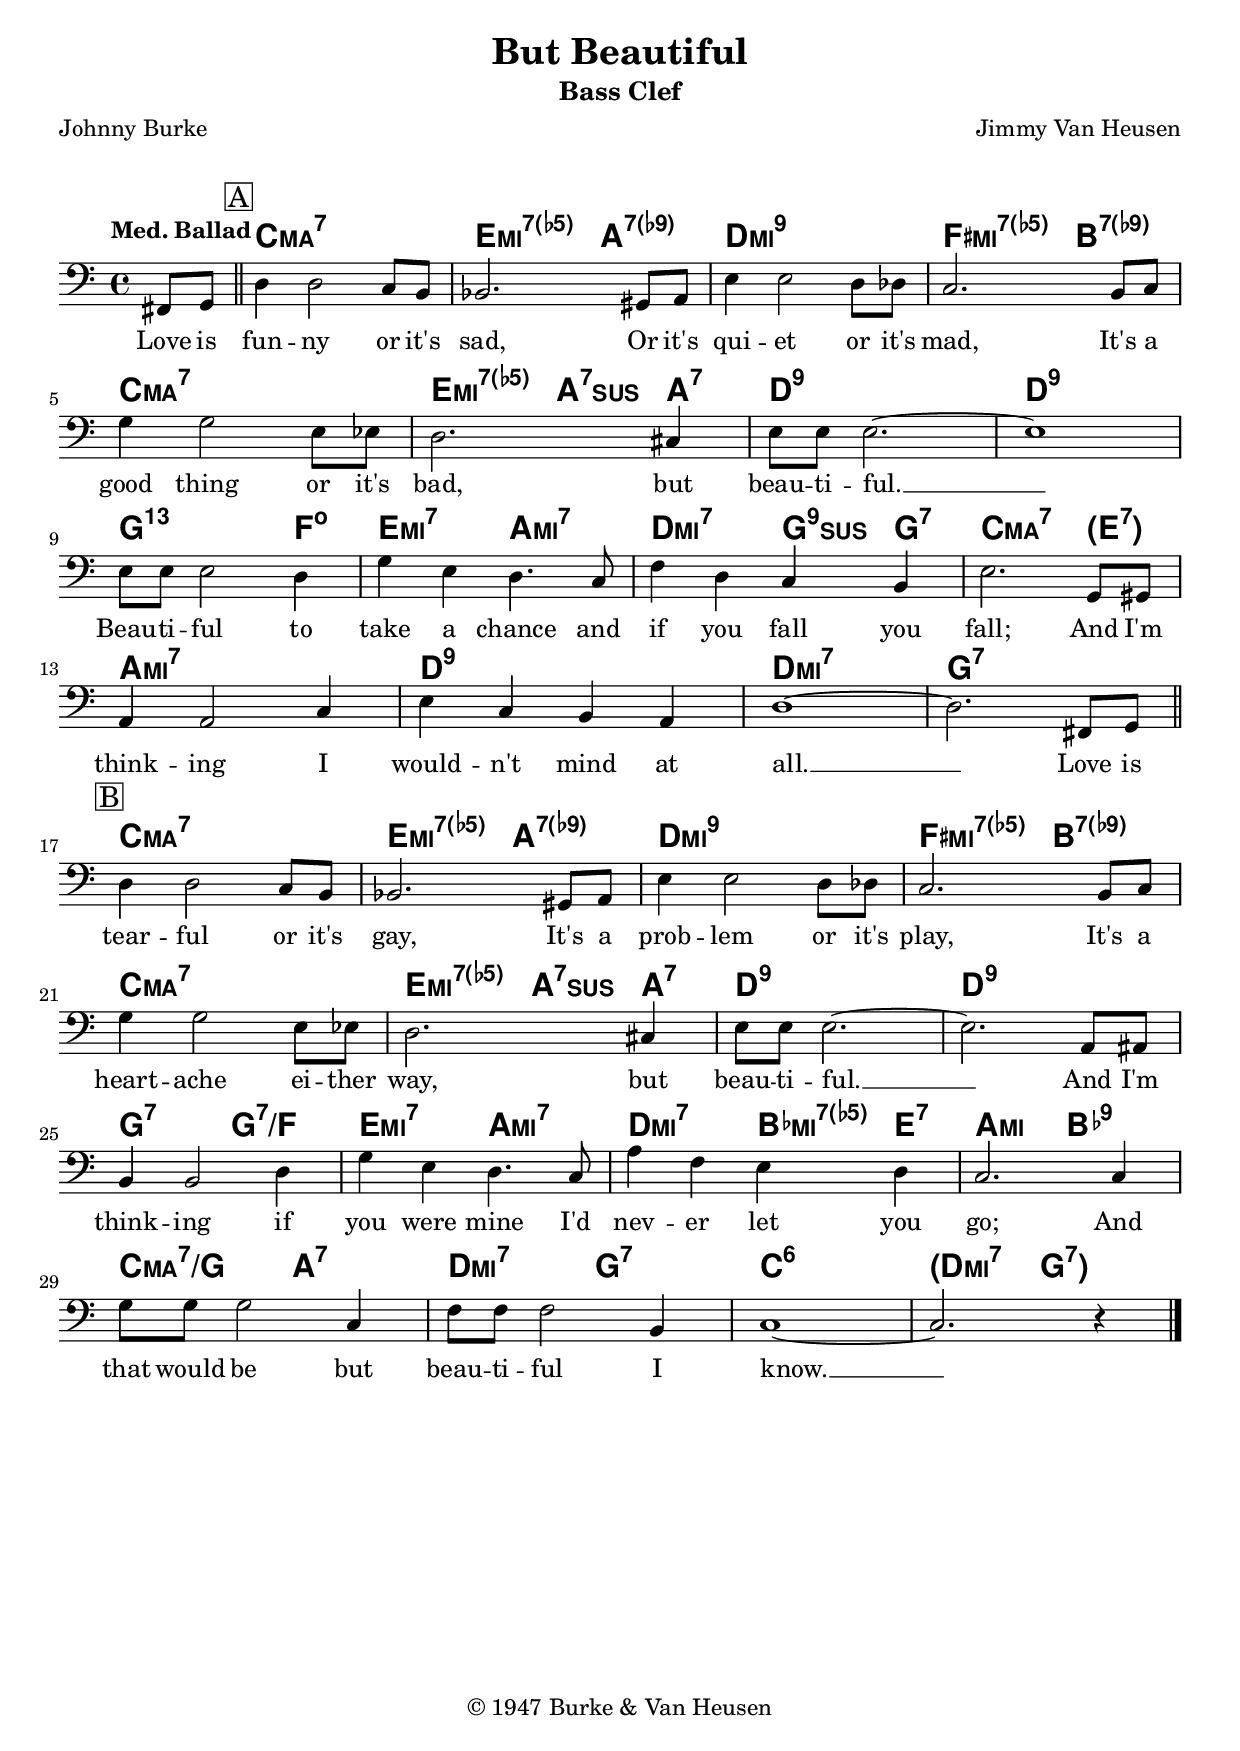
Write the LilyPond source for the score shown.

\version "2.24.0"

\include "english.ly"

instrument = "Bass Clef"
whatKey = c,
whatClef = "bass"

%% -*- Mode: LilyPond -*-

\include "lead-sheets.ily"

\header {
  title = "But Beautiful"
  subtitle = \instrument
  poet = "Johnny Burke"
  composer = "Jimmy Van Heusen"
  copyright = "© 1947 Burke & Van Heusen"
}

refrainLyrics = \lyricmode {
  Love is fun -- ny or it's sad,
  Or it's qui -- et or it's mad,
  It's a good thing or it's bad,
  but beau -- ti -- ful. __

  Beau -- ti -- ful to take a chance
  and if you fall you fall;
  And I'm think -- ing I would -- n't mind at all. __
  
  Love is tear -- ful or it's gay,
  It's a prob -- lem or it's play,
  It's a heart -- ache ei -- ther way,
  but beau -- ti -- ful. __
  
  And I'm think -- ing if you were mine
  I'd nev -- er let you go;
  And that would be but beau -- ti -- ful I know. __
}

refrainChords = \chordmode {
  s4 g1:maj7 b2:m7.5- e2:7.9- a1:m9 cs2:m7.5- fs2:7.9-
  g1:maj7 b2:m7.5- e4:sus7 e4:7 a1:9 a1:9
  d2.:13 c4:dim7 b2:m7 e2:m7 a2:m7 d4:sus9 d4:7
  g2.:maj7
  \chordInsideParens{ b4:7 }
  e1:m7 a1:9 a1:m7 d1:7

  g1:maj7 b2:m7.5- e2:7.9- a1:m9 cs2:m7.5- fs2:7.9-
  g1:maj7 b2:m7.5- e4:sus7 e4:7 a1:9 a1:9

  d2:7 d2:7/c b2:m7 e2:m7 a2:m7 f4:m7.5- b4:7 e2:m f2:9
  g2:maj7/d e2:7 a2:m7 d2:7 g1:6
  \chordOpenParen{ a2:m7 }
  \chordCloseParen{ d2:7 }
}

refrainKey = g

refrainMelody = \relative f' {
  \time 4/4
  \key \refrainKey \major
  \clef \whatClef
  \tempo "Med. Ballad"
  
  \partial 4
  
  cs8 d8 |

  \bar "||"

  \mark \markup{ \box "A" }
  
  a'4 a2 g8 fs8 | f2. ds8 e8 | b'4 b2 a8 af8 | g2. fs8 g8 |
  \break
  d'4 d2 b8 bf8 | a2. gs4 | b8 b8 b2.~ | b1 |
  \break
  b8 b8 b2 a4 | d4 b4 a4. g8 | c4 a4 g4 fs4 | b2. d,8 ds8 |
  \break
  e4 e2 g4 | b4 g4 fs4 e4 | a1~ | a2. cs,8 d8 |
  
  \bar "||"
  \break

  \mark \markup{ \box "B" }
  
  a'4 a2 g8 fs8 | f2. ds8 e8 | b'4 b2 a8 af8 | g2. fs8 g8 |
  \break
  d'4 d2 b8 bf8 | a2. gs4 | b8 b8 b2.~ | b2. e,8 es8 |
  \break
  fs4 fs2 a4 | d4 b4 a4. g8 | e'4 c4 b4 a4 | g2. g4 |
  \break
  d'8 d8 d2 g,4 | c8 c8 c2 fs,4 | g1~ | g2. r4 |

  \bar "|."
}

\include "paper.ily"

\markup {
  % Leave a gap after the header
  \vspace #1
}

\include "refrain.ily"

